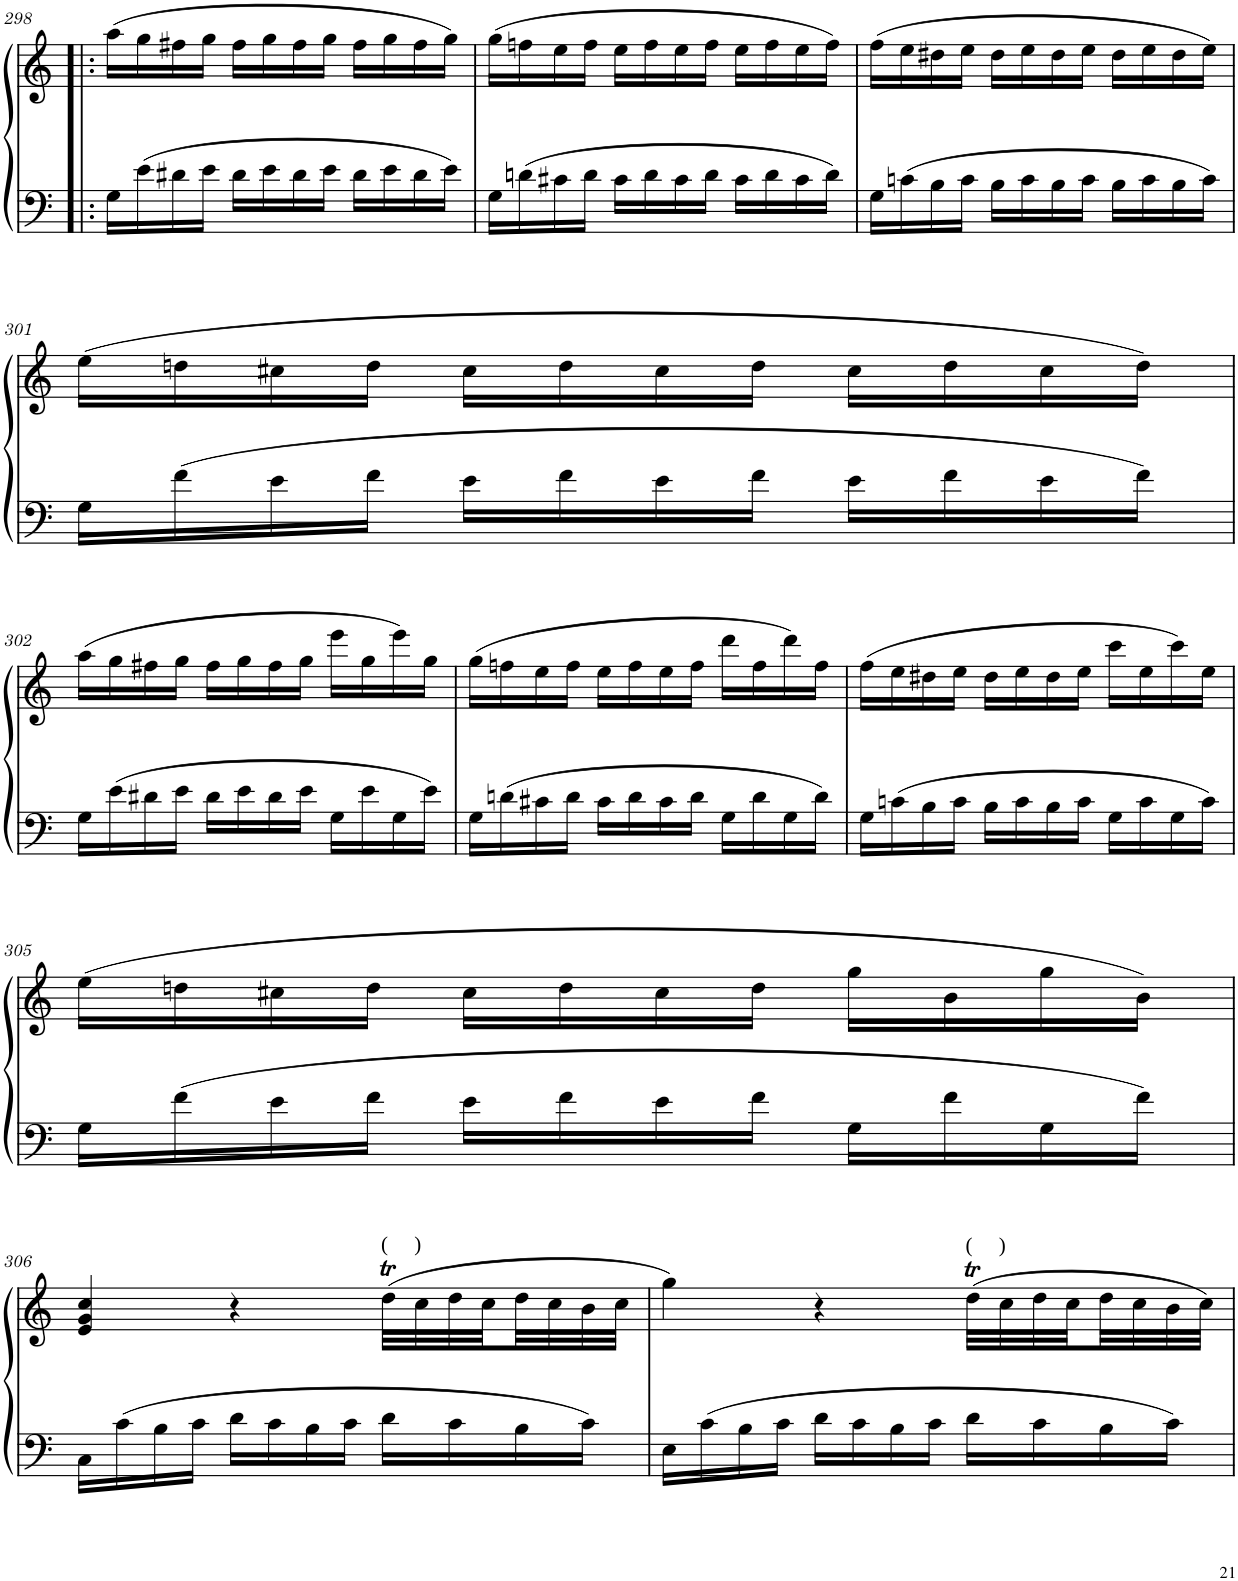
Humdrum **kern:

**kern	**kern
*part2	*part1
*staff2	*staff1
*I"Piano	*I"Piano
*I'Pno	*I'Pno
!!LO:PB:g=z
*clefF4	*clefG2
*k[]	*k[]
*M3/4	*M3/4
=298!|:	=298!|:
16G\LL	(16aa\LL
(16e\	16gg\
16d#X\	16ff#X\
16e\JJ	16gg\JJ
16d#\LL	16ff#\LL
16e\	16gg\
16d#\	16ff#\
16e\JJ	16gg\JJ
16d#\LL	16ff#\LL
16e\	16gg\
16d#\	16ff#\
16e\JJ)	16gg\JJ)
=299	=299
16G\LL	(16gg\LL
(16dn\	16ffn\
16c#X\	16ee\
16d\JJ	16ff\JJ
16c#\LL	16ee\LL
16d\	16ff\
16c#\	16ee\
16d\JJ	16ff\JJ
16c#\LL	16ee\LL
16d\	16ff\
16c#\	16ee\
16d\JJ)	16ff\JJ)
=300	=300
16G\LL	(16ff\LL
(16cn\	16ee\
16B\	16dd#X\
16c\JJ	16ee\JJ
16B\LL	16dd#\LL
16c\	16ee\
16B\	16dd#\
16c\JJ	16ee\JJ
16B\LL	16dd#\LL
16c\	16ee\
16B\	16dd#\
16c\JJ)	16ee\JJ)
!!LO:LB:g=z
=301	=301
16G\LL	(16ee\LL
(16f\	16ddn\
16e\	16cc#X\
16f\JJ	16dd\JJ
16e\LL	16cc#\LL
16f\	16dd\
16e\	16cc#\
16f\JJ	16dd\JJ
16e\LL	16cc#\LL
16f\	16dd\
16e\	16cc#\
16f\JJ)	16dd\JJ)
!!LO:LB:g=z
=302	=302
16G\LL	(16aa\LL
(16e\	16gg\
16d#X\	16ff#X\
16e\JJ	16gg\JJ
16d#\LL	16ff#\LL
16e\	16gg\
16d#\	16ff#\
16e\JJ	16gg\JJ
16G\LL	16eee\LL
16e\	16gg\
16G\	16eee\)
16e\JJ)	16gg\JJ
=303	=303
16G\LL	(16gg\LL
(16dn\	16ffn\
16c#X\	16ee\
16d\JJ	16ff\JJ
16c#\LL	16ee\LL
16d\	16ff\
16c#\	16ee\
16d\JJ	16ff\JJ
16G\LL	16ddd\LL
16d\	16ff\
16G\	16ddd\)
16d\JJ)	16ff\JJ
=304	=304
16G\LL	(16ff\LL
(16cn\	16ee\
16B\	16dd#X\
16c\JJ	16ee\JJ
16B\LL	16dd#\LL
16c\	16ee\
16B\	16dd#\
16c\JJ	16ee\JJ
16G\LL	16ccc\LL
16c\	16ee\
16G\	16ccc\)
16c\JJ)	16ee\JJ
!!LO:LB:g=z
=305	=305
16G\LL	(16ee\LL
(16f\	16ddn\
16e\	16cc#X\
16f\JJ	16dd\JJ
16e\LL	16cc#\LL
16f\	16dd\
16e\	16cc#\
16f\JJ	16dd\JJ
16G\LL	16gg\LL
16f\	16b\
16G\	16gg\
16f\JJ)	16b\JJ)
!!LO:LB:g=z
=306	=306
16C\LL	4e/ 4g/ 4cc/
(16c\	.
16B\	.
16c\JJ	.
16d\LL	4r
16c\	.
16B\	.
16c\JJ	.
!	!LO:TX:a:t=(     )
16d\LL	(32ddT\LLL
.	32cc\
16c\	32dd\
.	32cc\
16B\	32dd\
.	32cc\
16c\JJ)	32b\
.	32cc\JJJ
=307	=307
16E\LL	4gg\)
(16c\	.
16B\	.
16c\JJ	.
16d\LL	4r
16c\	.
16B\	.
16c\JJ	.
!	!LO:TX:a:t=(     )
16d\LL	(32ddT\LLL
.	32cc\
16c\	32dd\
.	32cc\
16B\	32dd\
.	32cc\
16c\JJ)	32b\
.	32cc\JJJ)
=	=
*-	*-
